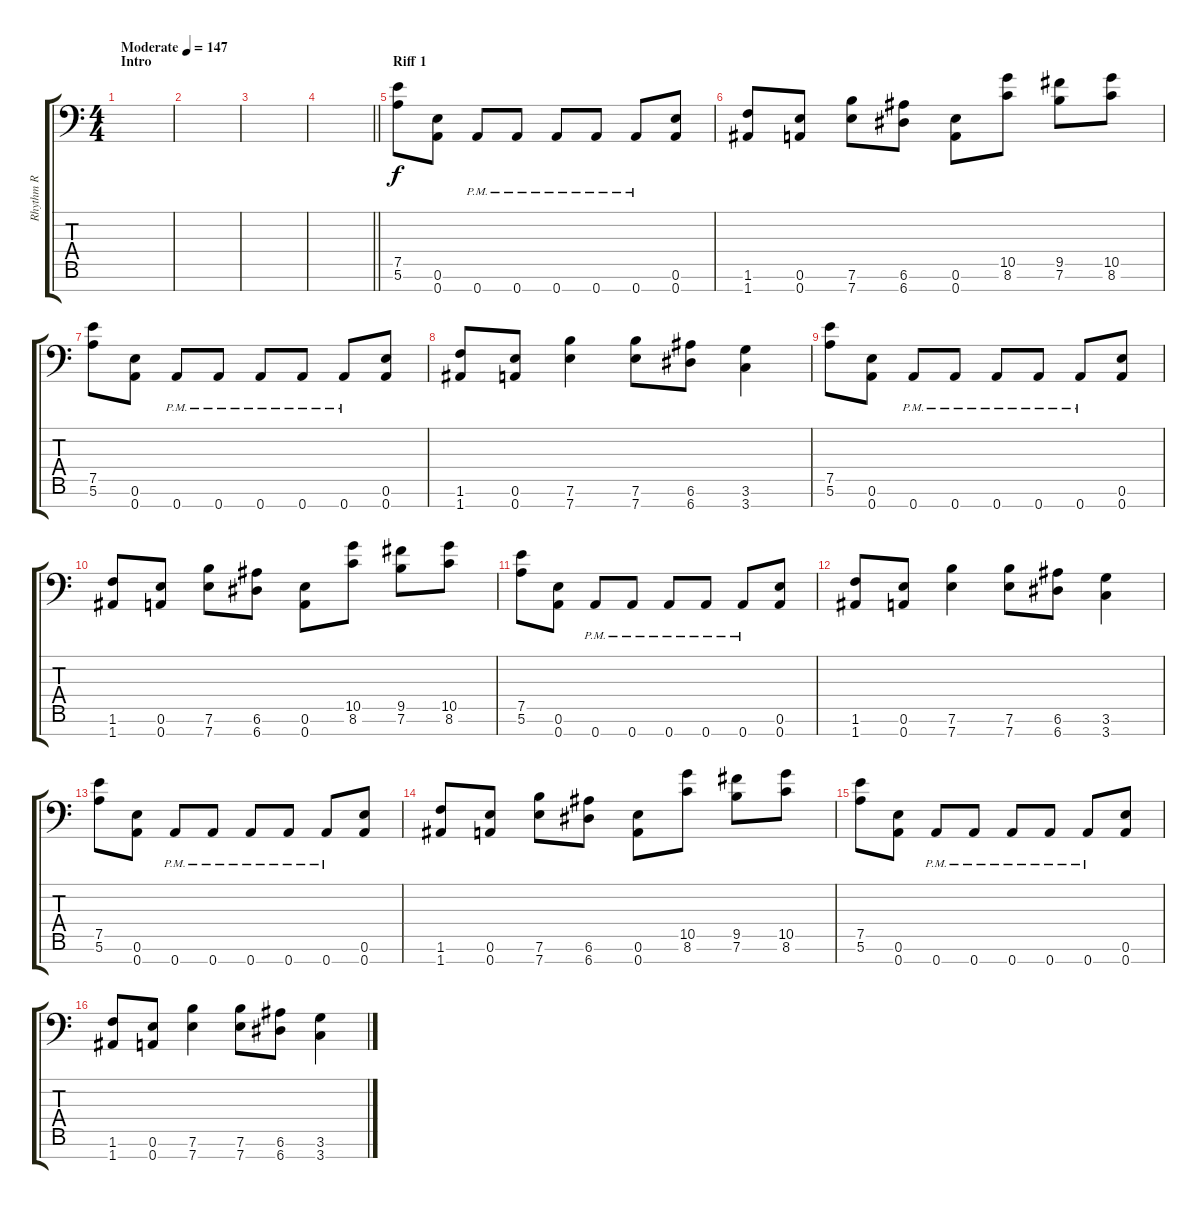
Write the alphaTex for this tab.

\track ("Rhythm R" "Rhythm R") {instrument overdrivenguitar}
\staff {score tabs}
\tuning (E4 B3 G3 D3 A2 E2 A1) {hide}
\ts (4 4)
\section ("" "Intro")
\tempo (147 "Moderate")
\clef f4
\ks c
|
|
|
\barLineRight lightlight
|
\section ("" "Riff 1")
(7.5 5.6).8 (0.6 0.7).8 0.7{pm}.8 0.7{pm}.8 0.7{pm}.8 0.7{pm}.8 0.7{pm}.8 (0.6 0.7).8 |
(1.6 1.7).8 (0.6 0.7).8 (7.6 7.7).8 (6.6 6.7).8 (0.6 0.7).8 (10.5 8.6).8 (9.5 7.6).8 (10.5 8.6).8 |
(7.5 5.6).8 (0.6 0.7).8 0.7{pm}.8 0.7{pm}.8 0.7{pm}.8 0.7{pm}.8 0.7{pm}.8 (0.6 0.7).8 |
(1.6 1.7).8 (0.6 0.7).8 (7.6 7.7).4 (7.6 7.7).8 (6.6 6.7).8 (3.6 3.7).4 |
(7.5 5.6).8 (0.6 0.7).8 0.7{pm}.8 0.7{pm}.8 0.7{pm}.8 0.7{pm}.8 0.7{pm}.8 (0.6 0.7).8 |
(1.6 1.7).8 (0.6 0.7).8 (7.6 7.7).8 (6.6 6.7).8 (0.6 0.7).8 (10.5 8.6).8 (9.5 7.6).8 (10.5 8.6).8 |
(7.5 5.6).8 (0.6 0.7).8 0.7{pm}.8 0.7{pm}.8 0.7{pm}.8 0.7{pm}.8 0.7{pm}.8 (0.6 0.7).8 |
(1.6 1.7).8 (0.6 0.7).8 (7.6 7.7).4 (7.6 7.7).8 (6.6 6.7).8 (3.6 3.7).4 |
(7.5 5.6).8 (0.6 0.7).8 0.7{pm}.8 0.7{pm}.8 0.7{pm}.8 0.7{pm}.8 0.7{pm}.8 (0.6 0.7).8 |
(1.6 1.7).8 (0.6 0.7).8 (7.6 7.7).8 (6.6 6.7).8 (0.6 0.7).8 (10.5 8.6).8 (9.5 7.6).8 (10.5 8.6).8 |
(7.5 5.6).8 (0.6 0.7).8 0.7{pm}.8 0.7{pm}.8 0.7{pm}.8 0.7{pm}.8 0.7{pm}.8 (0.6 0.7).8 |
(1.6 1.7).8 (0.6 0.7).8 (7.6 7.7).4 (7.6 7.7).8 (6.6 6.7).8 (3.6 3.7).4
